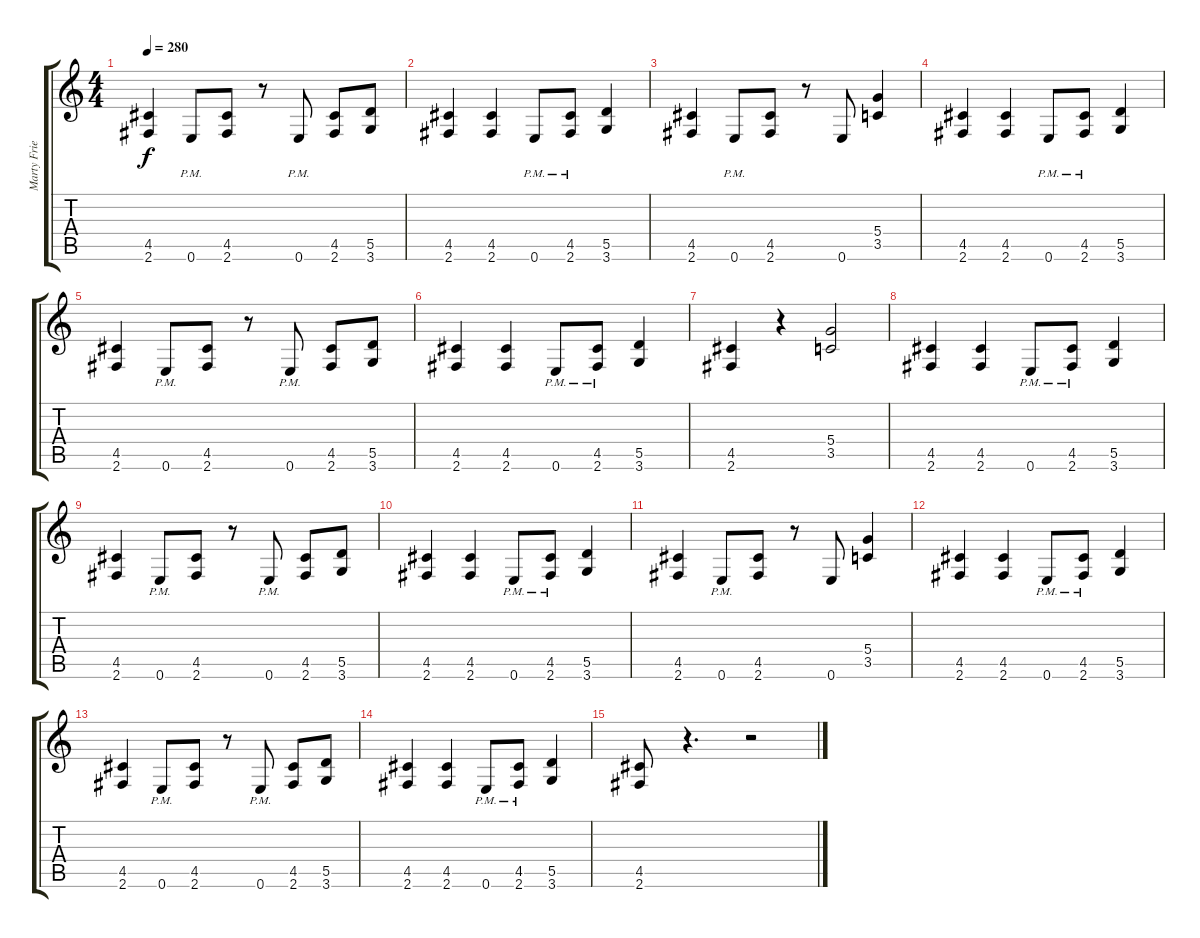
\track ("Marty Friedman" "Marty Frie") {instrument distortionguitar}
\staff {score tabs}
\tuning (E4 B3 G3 D3 A2 E2) {hide}
\ts (4 4)
\tempo 280
\clef g2
\ks c
(4.5 2.6).4{dy f} 0.6{pm}.8 (4.5 2.6).8 r.8 0.6{pm}.8 (4.5 2.6).8 (5.5 3.6).8 |
(4.5 2.6).4 (4.5 2.6).4 0.6{pm}.8 (4.5 2.6{pm}).8 (5.5 3.6).4 |
(4.5 2.6).4 0.6{pm}.8 (4.5 2.6).8 r.8 0.6.8 (5.4 3.5).4 |
(4.5 2.6).4 (4.5 2.6).4 0.6{pm}.8 (4.5 2.6{pm}).8 (5.5 3.6).4 |
(4.5 2.6).4 0.6{pm}.8 (4.5 2.6).8 r.8 0.6{pm}.8 (4.5 2.6).8 (5.5 3.6).8 |
(4.5 2.6).4 (4.5 2.6).4 0.6{pm}.8 (4.5 2.6{pm}).8 (5.5 3.6).4 |
(4.5 2.6).4 r.4 (5.4 3.5).2 |
(4.5 2.6).4 (4.5 2.6).4 0.6{pm}.8 (4.5 2.6{pm}).8 (5.5 3.6).4 |
(4.5 2.6).4 0.6{pm}.8 (4.5 2.6).8 r.8 0.6{pm}.8 (4.5 2.6).8 (5.5 3.6).8 |
(4.5 2.6).4 (4.5 2.6).4 0.6{pm}.8 (4.5 2.6{pm}).8 (5.5 3.6).4 |
(4.5 2.6).4 0.6{pm}.8 (4.5 2.6).8 r.8 0.6.8 (5.4 3.5).4 |
(4.5 2.6).4 (4.5 2.6).4 0.6{pm}.8 (4.5 2.6{pm}).8 (5.5 3.6).4 |
(4.5 2.6).4 0.6{pm}.8 (4.5 2.6).8 r.8 0.6{pm}.8 (4.5 2.6).8 (5.5 3.6).8 |
(4.5 2.6).4 (4.5 2.6).4 0.6{pm}.8 (4.5 2.6{pm}).8 (5.5 3.6).4 |
(4.5 2.6).8 r.4{d} r.2
